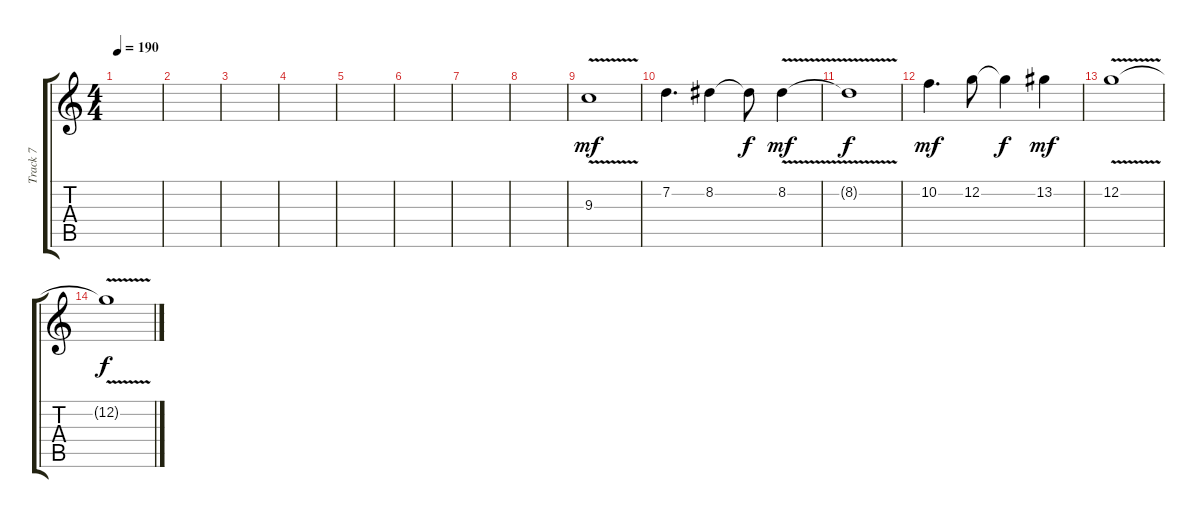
\track ("Track 7" "Track 7") {instrument distortionguitar}
\staff {score tabs}
\tuning (C4 G3 Eb3 Bb2 F2 C2) {hide}
\ts (4 4)
\tempo 190
\clef g2
\ks c
|
|
|
|
|
|
|
|
9.3{v}.1{dy mf} |
7.2.4{d} 8.2.4 8.2{t}.8{dy f} 8.2{v}.4{dy mf} |
8.2{t}.1{dy f} |
10.2.4{d dy mf} 12.2.8 12.2{t}.4{dy f} 13.2.4{dy mf} |
12.2{v}.1{volume 0} |
12.2{t}.1{dy f}
